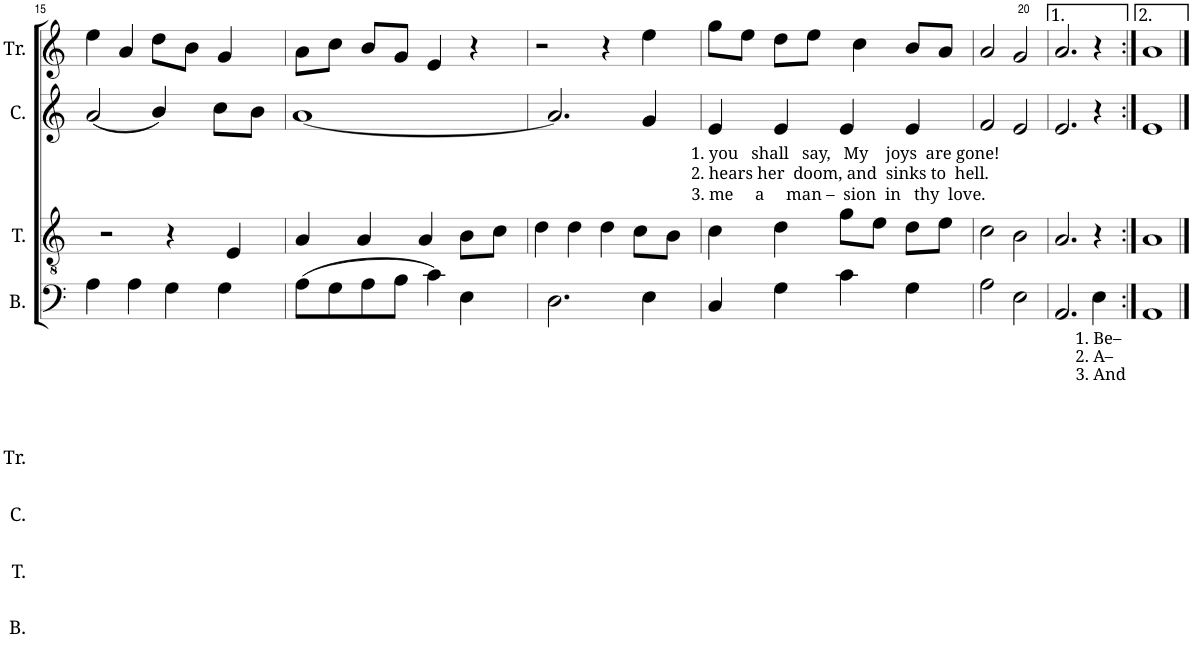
**kern	**kern	**kern	**kern
*part4	*part3	*part2	*part1
*staff4	*staff3	*staff2	*staff1
*I"B.	*I"T.	*I"C.	*I"Tr.
*I'B.	*I'T.	*I'C.	*I'Tr.
!!LO:PB:g=z
*clefF4	*clefGv2	*clefG2	*clefG2
*k[]	*k[]	*k[]	*k[]
*M4/4	*M4/4	*M4/4	*M4/4
*met(c)	*met(c)	*met(c)	*met(c)
=15	=15	=15	=15
4A!\	2r	(2a!/	4ee!\
4A!\	.	.	4a!/
4G!\	4r	4b!/)	8dd!\L
.	.	.	8b!\J
4G!\	4E!/	8cc!\L	4g!/
.	.	8b!\J	.
=16	=16	=16	=16
(8A!\L	4A!/	[1a!	8a!\L
8G!\	.	.	8cc!\J
8A!\	4A!/	.	8b!/L
8B!\J	.	.	8g!/J
4c!\)	4A!/	.	4e!/
4E!\	8B!\L	.	4r
.	8c!\J	.	.
=17	=17	=17	=17
2.D!\	4d!\	2.a!/]	2r
.	4d!\	.	.
.	4d!\	.	4r
4E!\	8c!\L	4g!/	4ee!\
.	8B!\J	.	.
=18	=18	=18	=18
!	!	!LO:TX:b:t=1. you   shall   say,   My    joys  are gone!	!
!	!	!LO:TX:b:t=2. hears her  doom, and  sinks to  hell.	!
!	!	!LO:TX:b:t=3. me     a     man –  sion  in   thy  love.	!
4C!/	4c!\	4e!/	8gg!\L
.	.	.	8ee!\J
4G!\	4d!\	4e!/	8dd!\L
.	.	.	8ee!\J
4c!\	8g!\L	4e!/	4cc!\
.	8e!\J	.	.
4G!\	8d!\L	4e!/	8b!/L
.	8e!\J	.	8a!/J
=19	=19	=19	=19
2A!\	2c!\	2f!/	2a!/
2E!\	2B!\	2e!/	2g!/
=20	=20	=20	=20
2.AA!/	2.A!/	2.e!/	2.a!/
!LO:TX:b:t=1. Be–	!	!	!
!LO:TX:b:t=2. A–	!	!	!
!LO:TX:b:t=3. And	!	!	!
4E!\	4r	4r	4r
=21:|!	=21:|!	=21:|!	=21:|!
1AA!	1A!	1e!	1a!
==	==	==	==
*-	*-	*-	*-
